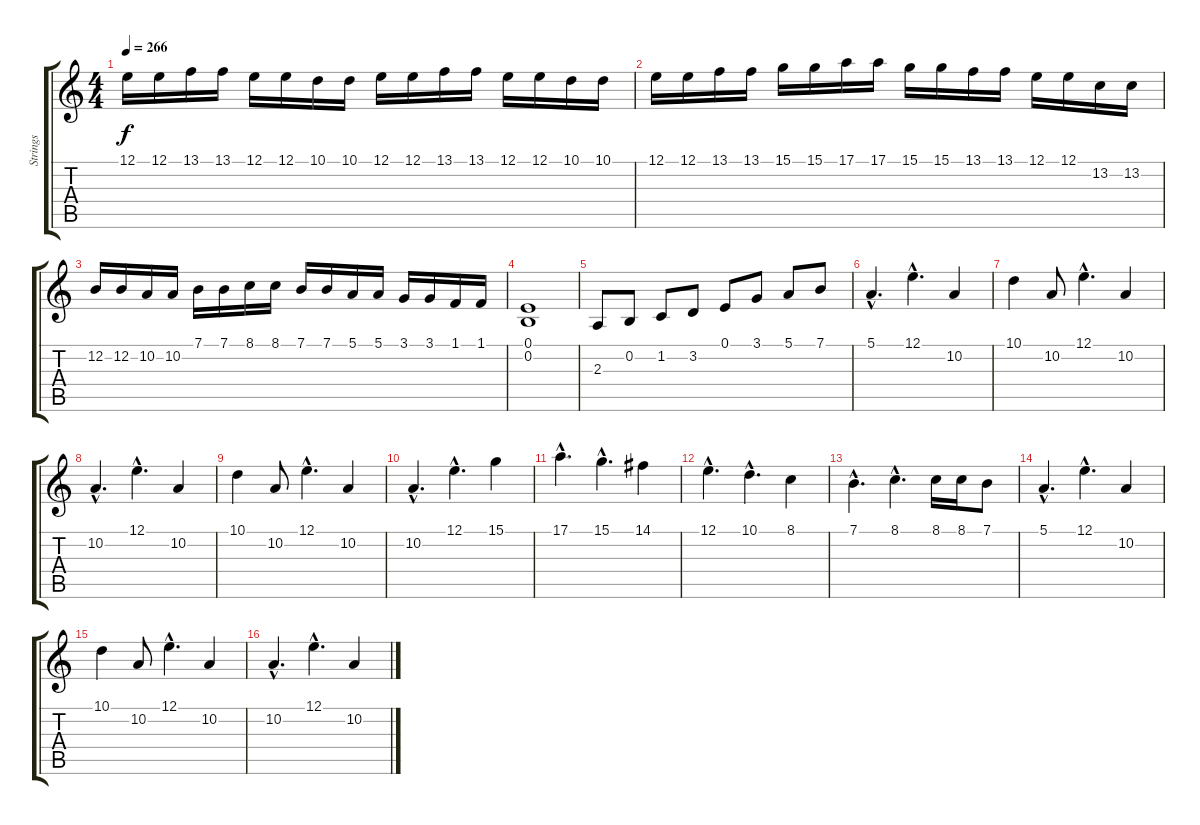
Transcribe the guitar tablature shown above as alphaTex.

\track ("Strings" "Strings") {instrument stringensemble1}
\staff {score tabs}
\tuning (E4 B3 G3 D3 A2 E2) {hide}
\ts (4 4)
\tempo 266
\clef g2
\ks c
12.1.16{dy f} 12.1.16 13.1.16 13.1.16 12.1.16 12.1.16 10.1.16 10.1.16 12.1.16 12.1.16 13.1.16 13.1.16 12.1.16 12.1.16 10.1.16 10.1.16 |
12.1.16 12.1.16 13.1.16 13.1.16 15.1.16 15.1.16 17.1.16 17.1.16 15.1.16 15.1.16 13.1.16 13.1.16 12.1.16 12.1.16 13.2.16 13.2.16 |
12.2.16 12.2.16 10.2.16 10.2.16 7.1.16 7.1.16 8.1.16 8.1.16 7.1.16 7.1.16 5.1.16 5.1.16 3.1.16 3.1.16 1.1.16 1.1.16 |
(0.1 0.2).1 |
2.3.8 0.2.8 1.2.8 3.2.8 0.1.8 3.1.8 5.1.8 7.1.8 |
5.1{hac}.4{d} 12.1{hac}.4{d} 10.2.4 |
10.1.4 10.2.8 12.1{hac}.4{d} 10.2.4 |
10.2{hac}.4{d} 12.1{hac}.4{d} 10.2.4 |
10.1.4 10.2.8 12.1{hac}.4{d} 10.2.4 |
10.2{hac}.4{d} 12.1{hac}.4{d} 15.1.4 |
17.1{hac}.4{d} 15.1{hac}.4{d} 14.1.4 |
12.1{hac}.4{d} 10.1{hac}.4{d} 8.1.4 |
7.1{hac}.4{d} 8.1{hac}.4{d} 8.1.16 8.1.16 7.1.8 |
5.1{hac}.4{d} 12.1{hac}.4{d} 10.2.4 |
10.1.4 10.2.8 12.1{hac}.4{d} 10.2.4 |
10.2{hac}.4{d} 12.1{hac}.4{d} 10.2.4
